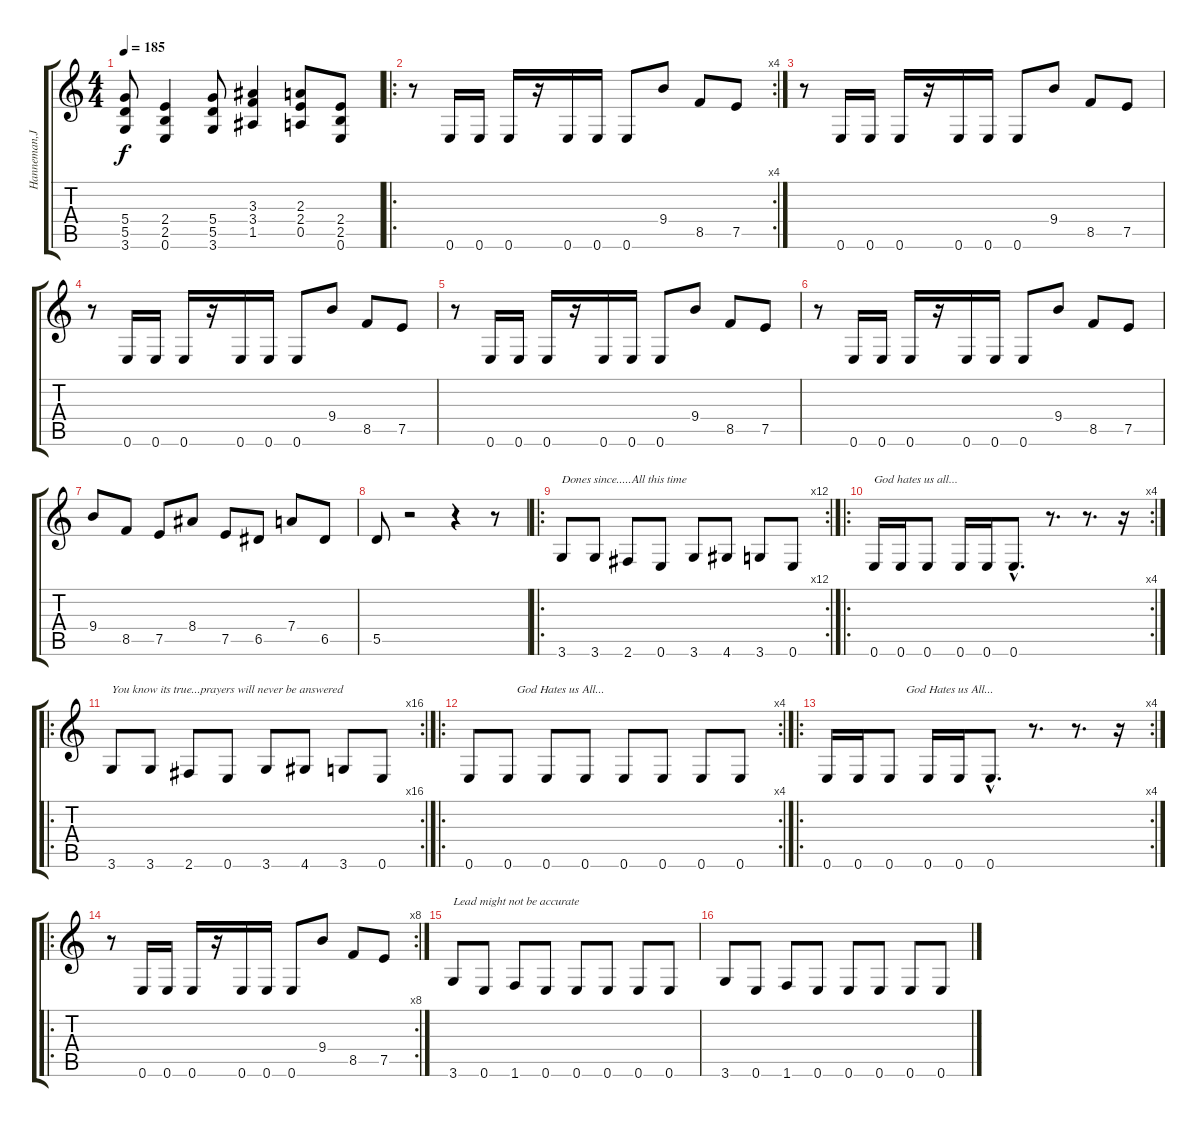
\track ("Hanneman,Jeff(i think)" "Hanneman,J") {instrument distortionguitar}
\staff {score tabs}
\tuning (E4 B3 G3 D3 A2 E2) {hide}
\ts (4 4)
\tempo 185
\clef g2
\ks c
(5.4 5.5 3.6).8{dy f instrument distortionguitar} (2.4 2.5 0.6).4 (5.4 5.5 3.6).8 (3.3 3.4 1.5).4 (2.3 2.4 0.5).8 (2.4 2.5 0.6).8 |
\ro
\rc 4
r.8 0.6.16 0.6.16 0.6.16 r.16 0.6.16 0.6.16 0.6.8 9.4.8 8.5.8 7.5.8 |
r.8 0.6.16 0.6.16 0.6.16 r.16 0.6.16 0.6.16 0.6.8 9.4.8 8.5.8 7.5.8 |
r.8 0.6.16 0.6.16 0.6.16 r.16 0.6.16 0.6.16 0.6.8 9.4.8 8.5.8 7.5.8 |
r.8 0.6.16 0.6.16 0.6.16 r.16 0.6.16 0.6.16 0.6.8 9.4.8 8.5.8 7.5.8 |
r.8 0.6.16 0.6.16 0.6.16 r.16 0.6.16 0.6.16 0.6.8 9.4.8 8.5.8 7.5.8 |
9.4.8 8.5.8 7.5.8 8.4.8 7.5.8 6.5.8 7.4.8 6.5.8 |
5.5.8 r.2 r.4 r.8 |
\ro
\rc 12
3.6.8{txt "Dones since.....All this time"} 3.6.8 2.6.8 0.6.8 3.6.8 4.6.8 3.6.8 0.6.8 |
\ro
\rc 4
0.6.16{txt "God hates us all..."} 0.6.16 0.6.8 0.6.16 0.6.16 0.6{hac}.8{d} r.8{d} r.8{d} r.16 |
\ro
\rc 16
3.6.8{txt "You know its true...prayers will never be answered"} 3.6.8 2.6.8 0.6.8 3.6.8 4.6.8 3.6.8 0.6.8 |
\ro
\rc 4
0.6.8{txt "                God Hates us All..."} 0.6.8 0.6.8 0.6.8 0.6.8 0.6.8 0.6.8 0.6.8 |
\ro
\rc 4
0.6.16 0.6.16{txt "                God Hates us All..."} 0.6.8 0.6.16 0.6.16 0.6{hac}.8{d} r.8{d} r.8{d} r.16 |
\ro
\rc 8
r.8 0.6.16 0.6.16 0.6.16 r.16 0.6.16 0.6.16 0.6.8 9.4.8 8.5.8 7.5.8 |
3.6.8{txt "Lead might not be accurate"} 0.6.8 1.6.8 0.6.8 0.6.8 0.6.8 0.6.8 0.6.8 |
3.6.8 0.6.8 1.6.8 0.6.8 0.6.8 0.6.8 0.6.8 0.6.8
